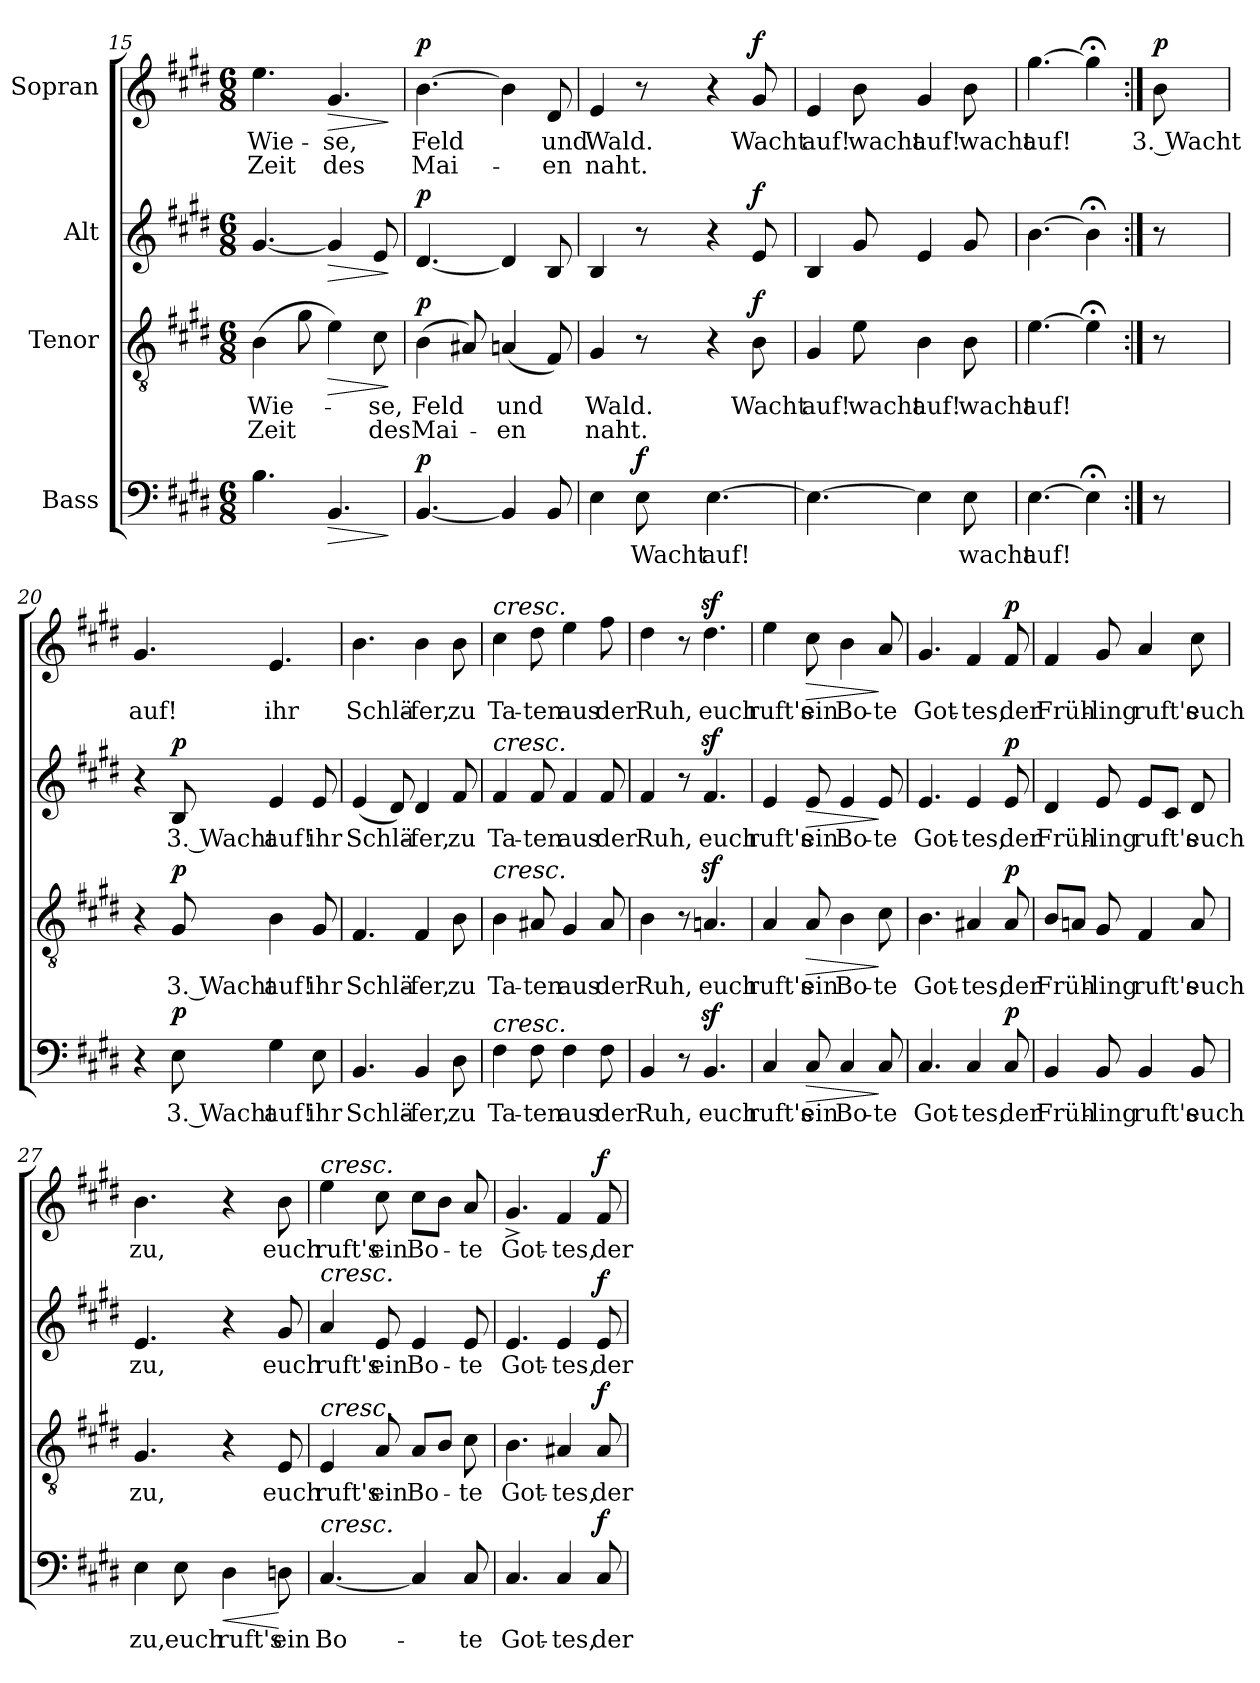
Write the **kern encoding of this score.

**kern	**text	**dynam	**kern	**text	**text	**dynam	**kern	**text	**dynam	**kern	**text	**text	**dynam
*part4	*part4	*part4	*part3	*part3	*part3	*part3	*part2	*part2	*part2	*part1	*part1	*part1	*part1
*staff4	*staff4	*staff4	*staff3	*staff3	*staff3	*staff3	*staff2	*staff2	*staff2	*staff1	*staff1	*staff1	*staff1
*I"Bass	*	*	*I"Tenor	*	*	*	*I"Alt	*	*	*I"Sopran	*	*	*
*clefF4	*	*	*clefGv2	*	*	*	*clefG2	*	*	*clefG2	*	*	*
*k[f#c#g#d#]	*	*	*k[f#c#g#d#]	*	*	*	*k[f#c#g#d#]	*	*	*k[f#c#g#d#]	*	*	*
*M6/8	*	*	*M6/8	*	*	*	*M6/8	*	*	*M6/8	*	*	*
=15	=15	=15	=15	=15	=15	=15	=15	=15	=15	=15	=15	=15	=15
4.B\	.	.	(4B\	Wie-	Zeit	.	[4.g#/	.	.	4.ee\	Wie-	Zeit	.
.	.	.	8g#\	.	.	.	.	.	.	.	.	.	.
!	!	!LO:HP:b	!	!	!	!LO:HP:b	!	!	!LO:HP:b	!	!	!	!LO:HP:b
4.BB/	.	>	4e\)	.	.	>	4g#/]	.	>	4.g#/	-se,	des	>
.	.	.	8c#\	-se,	des	.	8e/	.	.	.	.	.	.
.	.	]	.	.	.	]	.	.	]	.	.	.	]
=16	=16	=16	=16	=16	=16	=16	=16	=16	=16	=16	=16	=16	=16
!	!	!LO:DY:a	!	!	!	!LO:DY:a	!	!	!LO:DY:a	!	!	!	!LO:DY:a
[4.BB/	.	p	(4B\	Feld	Mai-	p	[4.d#/	.	p	[4.b\	Feld	Mai-	p
.	.	.	8A#X/)	.	.	.	.	.	.	.	.	.	.
4BB/]	.	.	(4An/	und	-en	.	4d#/]	.	.	4b\]	.	.	.
8BB/	.	.	8F#/)	.	.	.	8B/	.	.	8d#/	und	-en	.
!!LO:PB:g=z
=17	=17	=17	=17	=17	=17	=17	=17	=17	=17	=17	=17	=17	=17
4E\	.	.	4G#/	Wald.	naht.	.	4B/	.	.	4e/	Wald.	naht.	.
!	!	!LO:DY:a	!	!	!	!	!	!	!	!	!	!	!
8E\	Wacht	f	8r	.	.	.	8r	.	.	8r	.	.	.
[4.E\	auf!	.	4r	.	.	.	4r	.	.	4r	.	.	.
!	!	!	!	!	!	!LO:DY:a	!	!	!LO:DY:a	!	!	!	!LO:DY:a
.	.	.	8B\	Wacht	.	f	8e/	.	f	8g#/	Wacht	.	f
=18	=18	=18	=18	=18	=18	=18	=18	=18	=18	=18	=18	=18	=18
4.E\_	.	.	4G#/	auf!	.	.	4B/	.	.	4e/	auf!	.	.
.	.	.	8e\	wacht	.	.	8g#/	.	.	8b\	wacht	.	.
4E\]	.	.	4B\	auf!	.	.	4e/	.	.	4g#/	auf!	.	.
8E\	wacht	.	8B\	wacht	.	.	8g#/	.	.	8b\	wacht	.	.
=19	=19	=19	=19	=19	=19	=19	=19	=19	=19	=19	=19	=19	=19
[4.E\	auf!	.	[4.e\	auf!	.	.	[4.b\	.	.	[4.gg#\	auf!	.	.
4E;<\]	.	.	4e;<\]	.	.	.	4b;<\]	.	.	4gg#;<\]	.	.	.
=19X2:|!	=19X2:|!	=19X2:|!	=19X2:|!	=19X2:|!	=19X2:|!	=19X2:|!	=19X2:|!	=19X2:|!	=19X2:|!	=19X2:|!	=19X2:|!	=19X2:|!	=19X2:|!
!	!	!	!	!	!	!	!	!	!	!	!	!	!LO:DY:a
8r	.	.	8r	.	.	.	8r	.	.	8b\	3. Wacht	.	p
=20	=20	=20	=20	=20	=20	=20	=20	=20	=20	=20	=20	=20	=20
4r	.	.	4r	.	.	.	4r	.	.	4.g#/	auf!	.	.
!	!	!LO:DY:a	!	!	!	!LO:DY:a	!	!	!LO:DY:a	!	!	!	!
8E\	3. Wacht	p	8G#/	3. Wacht	.	p	8B/	3. Wacht	p	.	.	.	.
4G#\	auf!	.	4B\	auf!	.	.	4e/	auf!	.	4.e/	ihr	.	.
8E\	ihr	.	8G#/	ihr	.	.	8e/	ihr	.	.	.	.	.
=21	=21	=21	=21	=21	=21	=21	=21	=21	=21	=21	=21	=21	=21
4.BB/	Schlä-	.	4.F#/	Schlä-	.	.	(4e/	Schlä-	.	4.b\	Schlä-	.	.
.	.	.	.	.	.	.	8d#/)	.	.	.	.	.	.
4BB/	-fer,	.	4F#/	-fer,	.	.	4d#/	-fer,	.	4b\	-fer,	.	.
8D#\	zu	.	8B\	zu	.	.	8f#/	zu	.	8b\	zu	.	.
!!LO:LB:g=z
=22	=22	=22	=22	=22	=22	=22	=22	=22	=22	=22	=22	=22	=22
!	!	!	!	!	!	!	!	!	!	!LO:TX:a:i:t=cresc.	!	!	!
!	!	!	!	!	!	!	!LO:TX:a:i:t=cresc.	!	!	!	!	!	!
!	!	!	!LO:TX:a:i:t=cresc.	!	!	!	!	!	!	!	!	!	!
!LO:TX:a:i:t=cresc.	!	!	!	!	!	!	!	!	!	!	!	!	!
4F#\	Ta-	.	4B\	Ta-	.	.	4f#/	Ta-	.	4cc#\	Ta-	.	.
8F#\	-ten	.	8A#X/	-ten	.	.	8f#/	-ten	.	8dd#\	-ten	.	.
4F#\	aus	.	4G#/	aus	.	.	4f#/	aus	.	4ee\	aus	.	.
8F#\	der	.	8A#/	der	.	.	8f#/	der	.	8ff#\	der	.	.
=23	=23	=23	=23	=23	=23	=23	=23	=23	=23	=23	=23	=23	=23
4BB/	Ruh,	.	4B\	Ruh,	.	.	4f#/	Ruh,	.	4dd#\	Ruh,	.	.
8r	.	.	8r	.	.	.	8r	.	.	8r	.	.	.
4.BBz>/	euch	.	4.Anz>/	euch	.	.	4.f#z>/	euch	.	4.dd#z>\	euch	.	.
=24	=24	=24	=24	=24	=24	=24	=24	=24	=24	=24	=24	=24	=24
4C#/	ruft's	.	4A/	ruft's	.	.	4e/	ruft's	.	4ee\	ruft's	.	.
!	!	!LO:HP:b	!	!	!	!LO:HP:b	!	!	!LO:HP:b	!	!	!	!LO:HP:b
8C#/	ein	>	8A/	ein	.	>	8e/	ein	>	8cc#\	ein	.	>
4C#/	Bo-	.	4B\	Bo-	.	.	4e/	Bo-	.	4b\	Bo-	.	.
8C#/	-te	]	8c#\	-te	.	]	8e/	-te	]	8a/	-te	.	]
=25	=25	=25	=25	=25	=25	=25	=25	=25	=25	=25	=25	=25	=25
4.C#/	Got-	.	4.B\	Got-	.	.	4.e/	Got-	.	4.g#/	Got-	.	.
4C#/	-tes,	.	4A#X/	-tes,	.	.	4e/	-tes,	.	4f#/	-tes,	.	.
!	!	!LO:DY:a	!	!	!	!LO:DY:a	!	!	!LO:DY:a	!	!	!	!LO:DY:a
8C#/	der	p	8A#/	der	.	p	8e/	der	p	8f#/	der	.	p
=26	=26	=26	=26	=26	=26	=26	=26	=26	=26	=26	=26	=26	=26
4BB/	Früh-	.	8B/L	Früh-	.	.	4d#/	Früh-	.	4f#/	Früh-	.	.
.	.	.	8An/J	.	.	.	.	.	.	.	.	.	.
8BB/	-ling	.	8G#/	-ling	.	.	8e/	-ling	.	8g#/	-ling	.	.
4BB/	ruft's	.	4F#/	ruft's	.	.	8e/L	ruft's	.	4a/	ruft's	.	.
.	.	.	.	.	.	.	8c#/J	.	.	.	.	.	.
8BB/	euch	.	8A/	euch	.	.	8d#/	euch	.	8cc#\	euch	.	.
!!LO:LB:g=z
=27	=27	=27	=27	=27	=27	=27	=27	=27	=27	=27	=27	=27	=27
4E\	zu,	.	4.G#/	zu,	.	.	4.e/	zu,	.	4.b\	zu,	.	.
8E\	euch	.	.	.	.	.	.	.	.	.	.	.	.
!	!	!LO:HP:b	!	!	!	!	!	!	!	!	!	!	!
4D#\	ruft's	<	4r	.	.	.	4r	.	.	4r	.	.	.
8Dn\	ein	[	8E/	euch	.	.	8g#/	euch	.	8b\	euch	.	.
=28	=28	=28	=28	=28	=28	=28	=28	=28	=28	=28	=28	=28	=28
!	!	!	!	!	!	!	!	!	!	!LO:TX:a:i:t=cresc.	!	!	!
!	!	!	!	!	!	!	!LO:TX:a:i:t=cresc.	!	!	!	!	!	!
!	!	!	!LO:TX:a:i:t=cresc.	!	!	!	!	!	!	!	!	!	!
!LO:TX:a:i:t=cresc.	!	!	!	!	!	!	!	!	!	!	!	!	!
[4.C#/	Bo-	.	4E/	ruft's	.	.	4a/	ruft's	.	4ee\	ruft's	.	.
.	.	.	8A/	ein	.	.	8e/	ein	.	8cc#\	ein	.	.
4C#/]	.	.	8A/L	Bo-	.	.	4e/	Bo-	.	8cc#\L	Bo-	.	.
.	.	.	8B/J	.	.	.	.	.	.	8b\J	.	.	.
8C#/	-te	.	8c#\	-te	.	.	8e/	-te	.	8a/	-te	.	.
=29	=29	=29	=29	=29	=29	=29	=29	=29	=29	=29	=29	=29	=29
4.C#/	Got-	.	4.B\	Got-	.	.	4.e/	Got-	.	4.g#^/	Got-	.	.
4C#/	-tes,	.	4A#X/	-tes,	.	.	4e/	-tes,	.	4f#/	-tes,	.	.
!	!	!LO:DY:a	!	!	!	!LO:DY:a	!	!	!LO:DY:a	!	!	!	!LO:DY:a
8C#/	der	f	8A#/	der	.	f	8e/	der	f	8f#/	der	.	f
=	=	=	=	=	=	=	=	=	=	=	=	=	=
*-	*-	*-	*-	*-	*-	*-	*-	*-	*-	*-	*-	*-	*-
